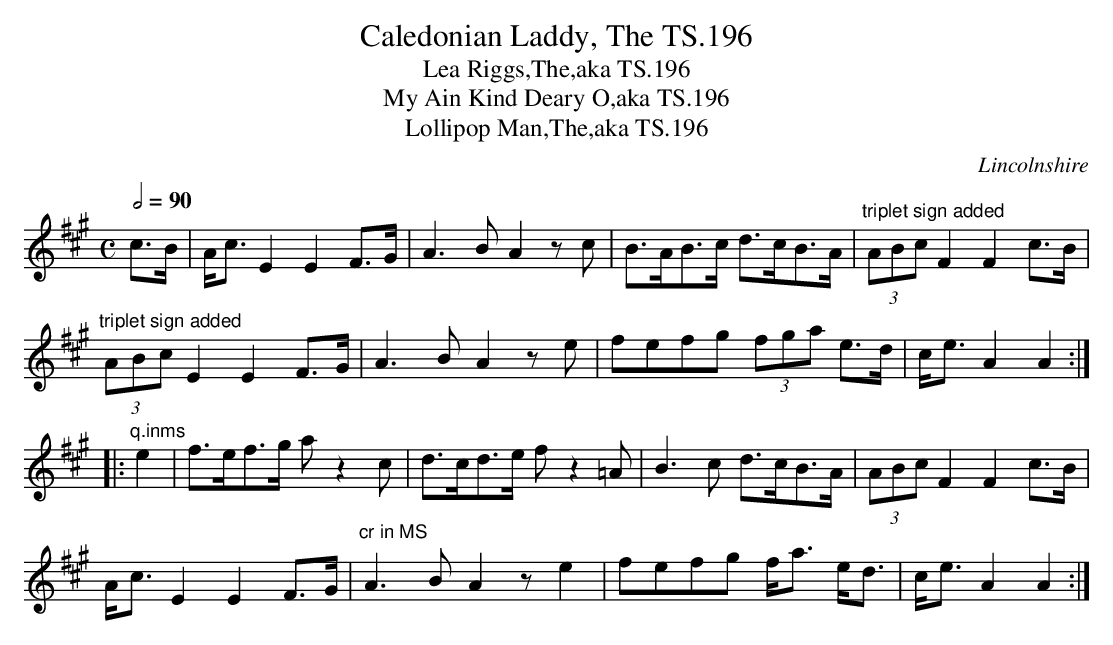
X:1
T:Caledonian Laddy, The TS.196
T:Lea Riggs,The,aka TS.196
T:My Ain Kind Deary O,aka TS.196
T:Lollipop Man,The,aka TS.196
L:1/8
M:C
O:Lincolnshire
Q:1/2=90
K:A
c>B|A<cE2E2F>G|A3BA2zc|B>AB>c d>cB>A|"triplet sign added"(3ABc F2F2c>B|!
"triplet sign added"(3ABc E2E2F>G|A3BA2ze|fefg (3fga e>d|c<eA2A2:|!
|:"q.inms"e2|f>ef>g az2c|d>cd>e fz2=A|B3c d>cB>A|(3ABc F2F2 c>B|!
A<cE2E2F>G|"^cr in MS"A3BA2ze2|fefg f<a e<d|c<eA2A2:|]
